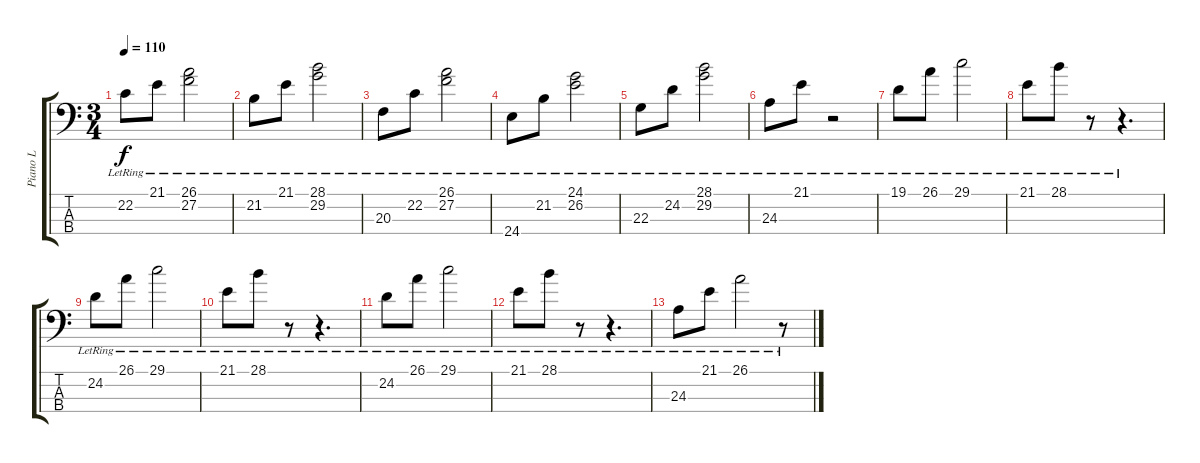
\track ("Piano L" "Piano L") {instrument acousticgrandpiano}
\staff {score tabs}
\tuning (G2 D2 A1 E1) {hide}
\ts (3 4)
\tempo 110
\clef f4
\ks c
22.2{lr}.8{dy f} 21.1{lr}.8 (26.1{lr} 27.2{lr}).2 |
21.2{lr}.8 21.1{lr}.8 (28.1{lr} 29.2{lr}).2 |
20.3{lr}.8 22.2{lr}.8 (26.1{lr} 27.2{lr}).2 |
24.4{lr}.8 21.2{lr}.8 (24.1{lr} 26.2{lr}).2 |
22.3{lr}.8 24.2{lr}.8 (28.1{lr} 29.2{lr}).2 |
24.3{lr}.8 21.1{lr}.8 r.2 |
19.1{lr}.8 26.1{lr}.8 29.1{lr}.2 |
21.1{lr}.8 28.1{lr}.8 r.8 r.4{d} |
24.2{lr}.8 26.1{lr}.8 29.1{lr}.2 |
21.1{lr}.8 28.1{lr}.8 r.8 r.4{d} |
24.2{lr}.8 26.1{lr}.8 29.1{lr}.2 |
21.1{lr}.8 28.1{lr}.8 r.8 r.4{d} |
24.3{lr}.8 21.1{lr}.8 26.1{lr}.2 r.8
